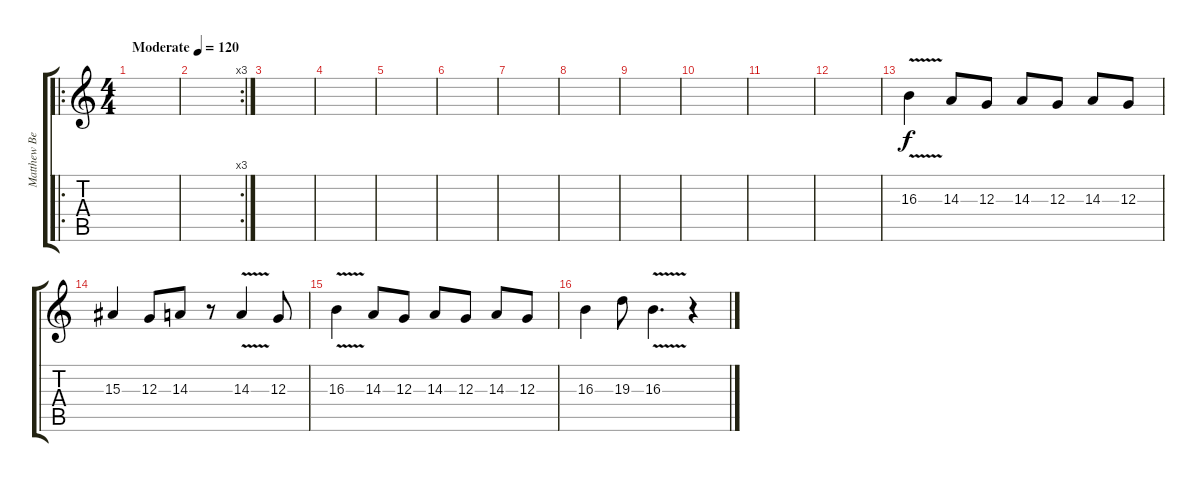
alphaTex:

\track ("Matthew Bellamy" "Matthew Be") {instrument viola}
\staff {score tabs}
\tuning (E4 B3 G3 D3 A2 E2) {hide}
\ro
\ts (4 4)
\tempo (120 "Moderate")
\clef g2
\ks c
|
\rc 3
|
|
|
|
|
|
|
|
|
|
|
16.3{v}.4 14.3.8 12.3.8 14.3.8 12.3.8 14.3.8 12.3.8 |
15.3.4 12.3.8 14.3.8 r.8 14.3{v}.4 12.3.8 |
16.3{v}.4 14.3.8 12.3.8 14.3.8 12.3.8 14.3.8 12.3.8 |
16.3.4 19.3.8 16.3{v}.4{d} r.4
